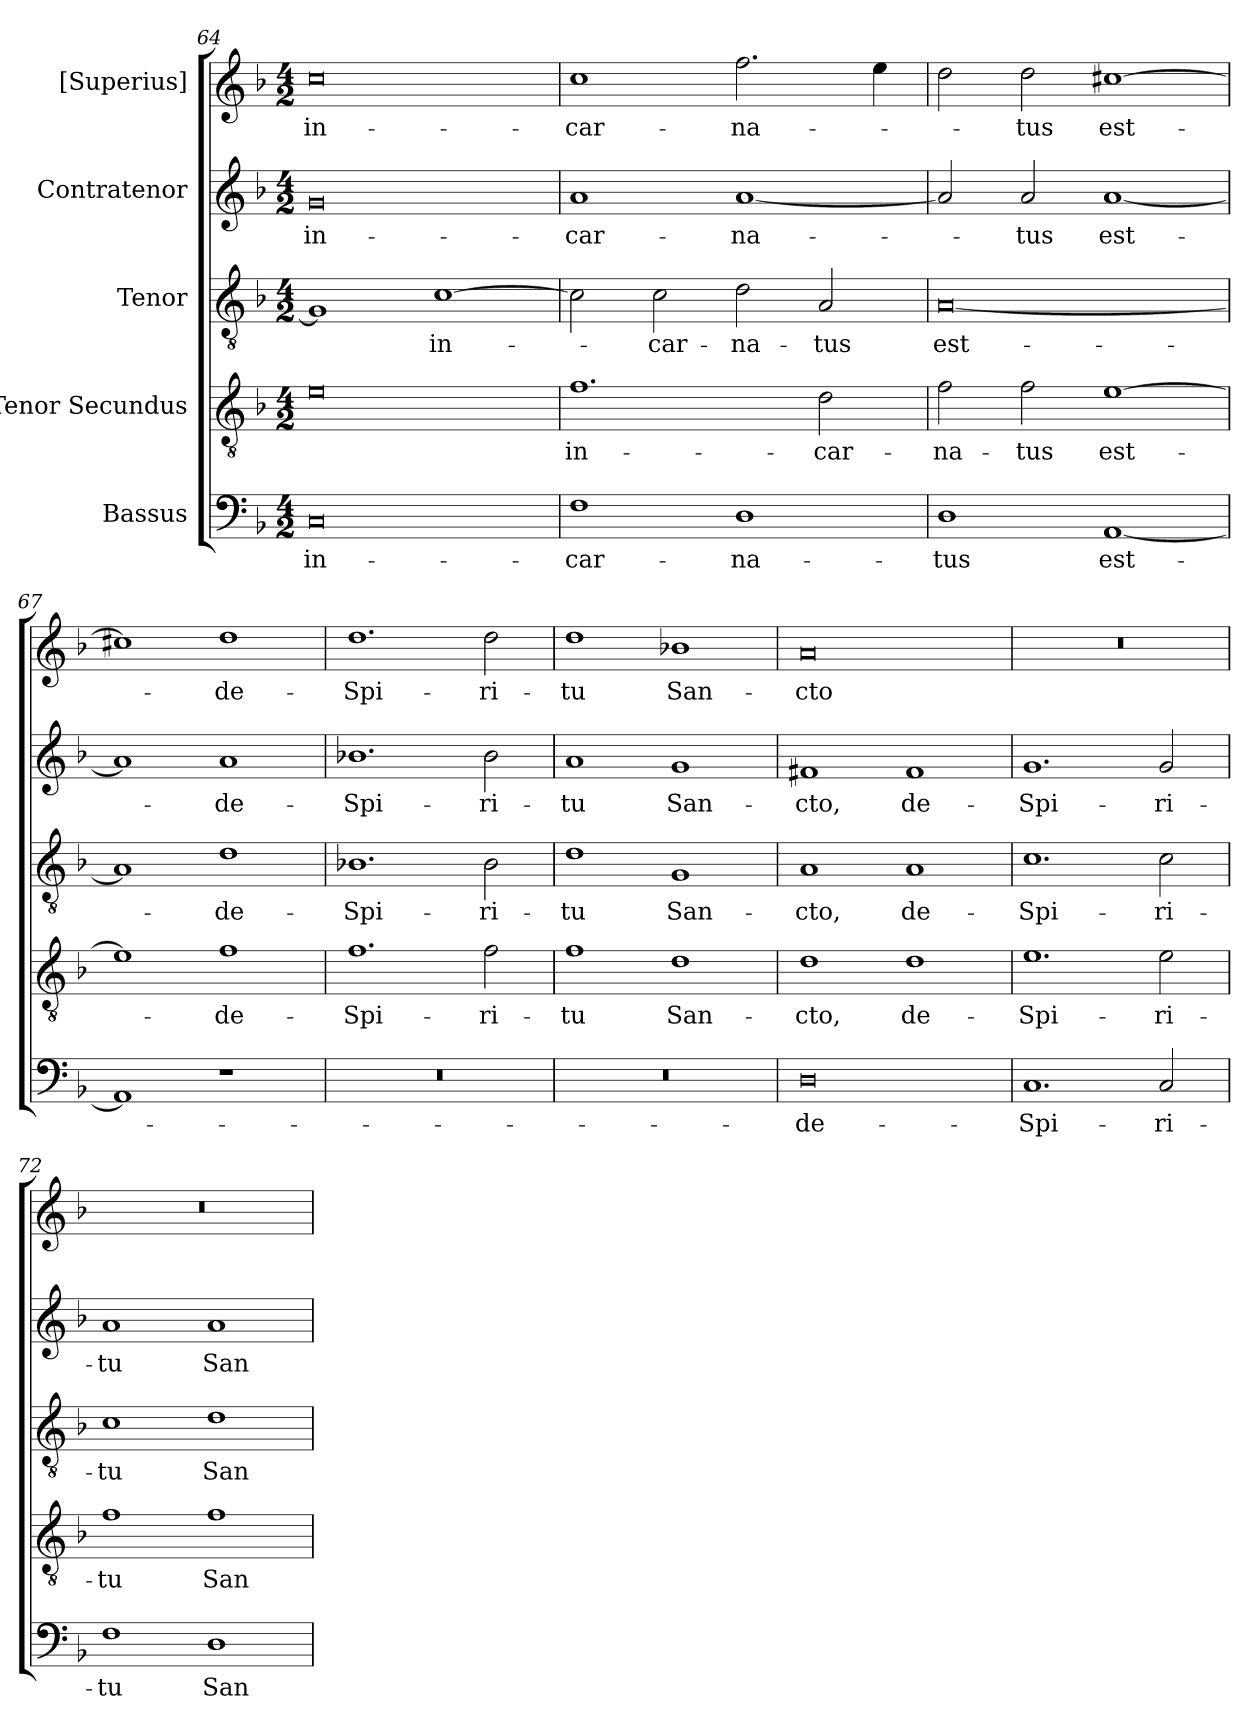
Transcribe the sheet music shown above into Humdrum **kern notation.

**kern	**text	**kern	**text	**kern	**text	**kern	**text	**kern	**text
*part5	*part5	*part4	*part4	*part3	*part3	*part2	*part2	*part1	*part1
*staff5	*staff5	*staff4	*staff4	*staff3	*staff3	*staff2	*staff2	*staff1	*staff1
*I"Bassus	*	*I"Tenor Secundus	*	*I"Tenor	*	*I"Contratenor	*	*I"[Superius]	*
*clefF4	*	*clefGv2	*	*clefGv2	*	*clefG2	*	*clefG2	*
*k[b-]	*	*k[b-]	*	*k[b-]	*	*k[b-]	*	*k[b-]	*
*M4/2	*	*M4/2	*	*M4/2	*	*M4/2	*	*M4/2	*
=64	=64	=64	=64	=64	=64	=64	=64	=64	=64
0C/	in-	0e\	.	1G/]	.	0g/	in-	0cc\	in-
.	.	.	.	[1c\	in-	.	.	.	.
=65	=65	=65	=65	=65	=65	=65	=65	=65	=65
1F\	-car-	1.f\	in-	2c\]	.	1a/	-car-	1cc\	-car-
.	.	.	.	2c\	-car-	.	.	.	.
1D\	-na-	.	.	2d\	-na-	[1a/	-na-	2.ff\	-na-
.	.	2d\	-car-	2A/	-tus	.	.	.	.
.	.	.	.	.	.	.	.	4ee\	.
=66	=66	=66	=66	=66	=66	=66	=66	=66	=66
1D\	-tus	2f\	-na-	[0A/	est-	2a/]	.	2dd\	.
.	.	2f\	-tus	.	.	2a/	-tus	2dd\	-tus
[1AA/	est-	[1e\	est-	.	.	[1a/	est-	[1cc#X\	est-
=67	=67	=67	=67	=67	=67	=67	=67	=67	=67
1AA/]	.	1e\]	.	1A/]	.	1a/]	.	1cc#X\]	.
1r	.	1f\	de-	1d\	de-	1a/	de-	1dd\	de-
=68	=68	=68	=68	=68	=68	=68	=68	=68	=68
0r	.	1.f\	Spi-	1.B-X\	Spi-	1.b-X\	Spi-	1.dd\	Spi-
.	.	2f\	-ri-	2B-\	-ri-	2b-\	-ri-	2dd\	-ri-
=69	=69	=69	=69	=69	=69	=69	=69	=69	=69
0r	.	1f\	-tu	1d\	-tu	1a/	-tu	1dd\	-tu
.	.	1d\	San-	1G/	San-	1g/	San-	1b-X\	San-
=70	=70	=70	=70	=70	=70	=70	=70	=70	=70
0D\	de-	1d\	-cto,	1A/	-cto,	1f#X/	-cto,	0a/	-cto
.	.	1d\	de-	1A/	de-	1f#/	de-	.	.
=71	=71	=71	=71	=71	=71	=71	=71	=71	=71
1.C/	Spi-	1.e\	Spi-	1.c\	Spi-	1.g/	Spi-	0r	.
2C/	-ri-	2e\	-ri-	2c\	-ri-	2g/	-ri-	.	.
=72	=72	=72	=72	=72	=72	=72	=72	=72	=72
1F\	-tu	1f\	-tu	1c\	-tu	1a/	-tu	0r	.
1D\	San-	1f\	San-	1d\	San-	1a/	San-	.	.
=	=	=	=	=	=	=	=	=	=
*-	*-	*-	*-	*-	*-	*-	*-	*-	*-
